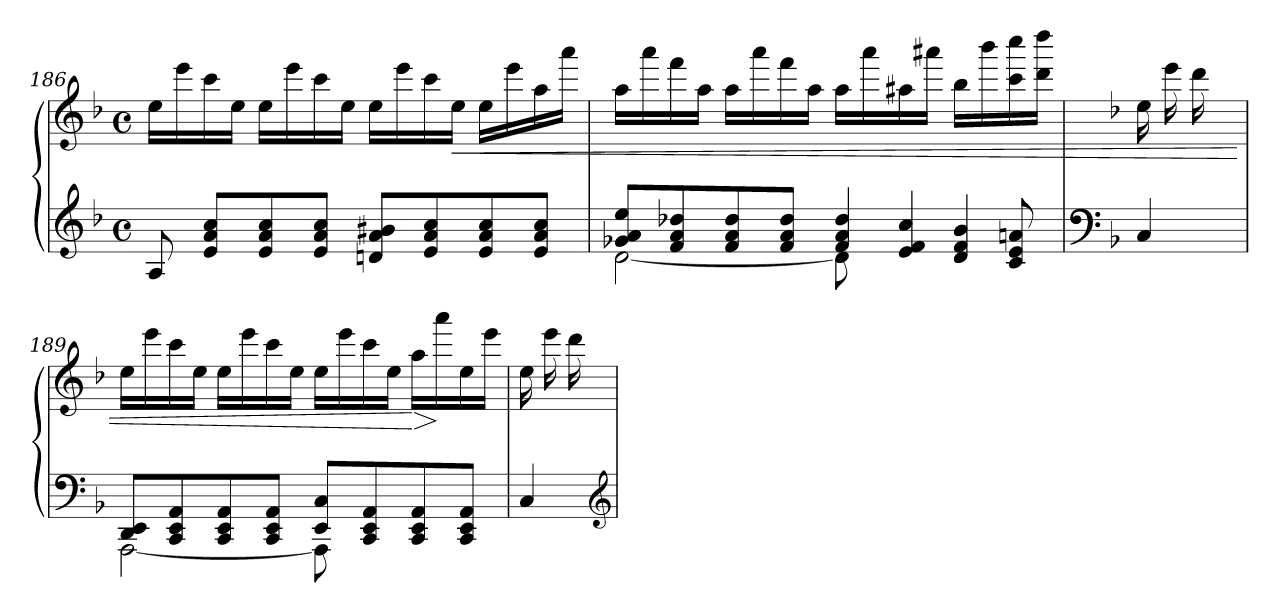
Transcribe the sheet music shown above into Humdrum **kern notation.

**kern	**kern	**dynam
*part1	*part1	*part1
*staff2	*staff1	*staff1/2
*clefG3	*clefG3	*
*k[b-]	*k[b-]	*
*M4/4	*M4/4	*
*met(c)	*met(c)	*
=186	=186	=186
8F/	16cc\LL	.
.	16ccc\	.
8c/ 8f/ 8a/L	16aa\	.
.	16cc\JJ	.
8c/ 8f/ 8a/	16cc\LL	.
.	16ccc\	.
8c/ 8f/ 8a/J	16aa\	.
.	16cc\JJ	.
8Bn/ 8f/ 8g#X/L	16cc\LL	.
.	16ccc\	.
8c/ 8f/ 8a/	16aa\	.
!	!	!LO:HP:b
.	16cc\JJ	<
8c/ 8f/ 8a/	16cc\LL	.
.	16ccc\	.
8c/ 8f/ 8a/J	16ff\	.
.	16fff\JJ	.
=187	=187	=187
*^	*	*
8e-X/ 8f/ 8cc/L	[<2B-\	16ff\LL	.
.	.	16fff\	.
8d/ 8f/ 8b-X/	.	16ddd\	.
.	.	16ff\JJ	.
8d/ 8f/ 8b-/	.	16ff\LL	.
.	.	16fff\	.
8d/ 8f/ 8b-/J	.	16ddd\	.
.	.	16ff\JJ	.
4d/ 4f/ 4b-/	8B-\]	16ff\LL	.
.	.	16fff\	.
.	4c/ 4d/ 4a/	16ff#X\	.
.	.	16fff#X\JJ	.
4B-/ 4d/ 4g/	.	16gg\LL	.
.	.	16ggg\	.
.	8A/ 8c/ 8fn/K	16aa\ 16aaa\	.
.	.	16bb-\ 16bbb-\JJ	.
*v	*v	*	*
!!LO:PB:g=z
=188	=188	=188
*clefF4	*	*
*k[b-]	*k[b-]	*
4C/	16cc\LL	.
.	16ccc\	.
.	16bb-\	.
.	16ryy	.
=189	=189	=189
*^	*	*
8DD/ 8EE/L	[<2AAA\	16cc\LL	.
.	.	16ccc\	.
8CC/ 8EE/ 8AA/	.	16aa\	.
.	.	16cc\JJ	.
8CC/ 8EE/ 8AA/	.	16cc\LL	.
.	.	16ccc\	.
8CC/ 8EE/ 8AA/J	.	16aa\	.
.	.	16cc\JJ	.
8EE/ 8C/L	8AAA\]	16cc\LL	.
.	.	16ccc\	.
8CC/ 8EE/ 8AA/	4.ryy	16aa\	.
.	.	16cc\JJ	.
!	!	!	!LO:HP:n=1:b
8CC/ 8EE/ 8AA/	.	16ff\LL	[ >
.	.	16fff\	]
8CC/ 8EE/ 8AA/J	.	16cc\	.
.	.	16ccc\JJ	.
*v	*v	*	*
=190	=190	=190
4C/	16cc\LL	.
.	16ccc\	.
.	16bb-\	.
.	16ryy	.
*clefG2	*	*
=	=	=
*-	*-	*-
